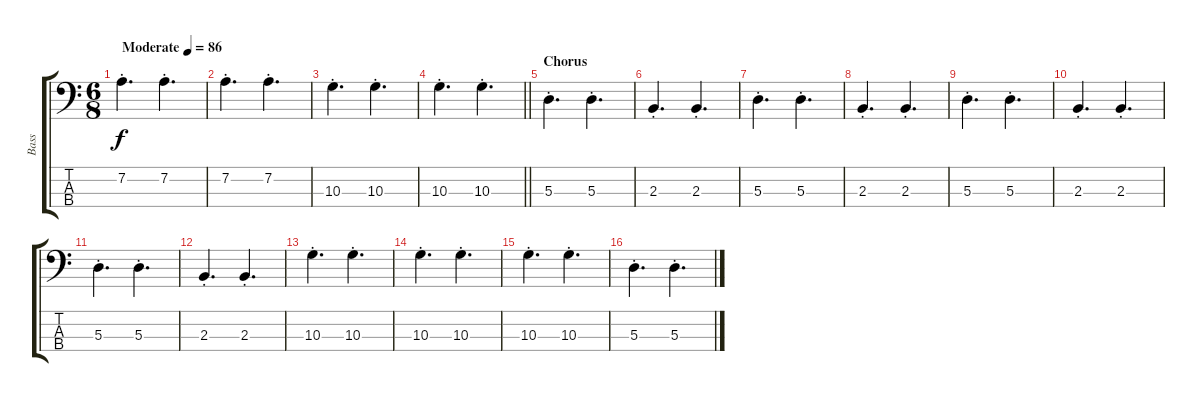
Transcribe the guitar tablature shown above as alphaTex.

\track ("Bass" "Bass") {instrument electricbassfinger}
\staff {score tabs}
\tuning (G2 D2 A1 E1) {hide}
\ts (6 8)
\tempo (86 "Moderate")
\clef f4
\ks c
7.2{st}.4{d dy f instrument electricbassfinger} 7.2{st}.4{d} |
7.2{st}.4{d} 7.2{st}.4{d} |
10.3{st}.4{d} 10.3{st}.4{d} |
\barLineRight lightlight
10.3{st}.4{d} 10.3{st}.4{d} |
\section ("" "Chorus")
5.3{st}.4{d} 5.3{st}.4{d} |
2.3{st}.4{d} 2.3{st}.4{d} |
5.3{st}.4{d} 5.3{st}.4{d} |
2.3{st}.4{d} 2.3{st}.4{d} |
5.3{st}.4{d} 5.3{st}.4{d} |
2.3{st}.4{d} 2.3{st}.4{d} |
5.3{st}.4{d} 5.3{st}.4{d} |
2.3{st}.4{d} 2.3{st}.4{d} |
10.3{st}.4{d} 10.3{st}.4{d} |
10.3{st}.4{d} 10.3{st}.4{d} |
10.3{st}.4{d} 10.3{st}.4{d} |
5.3{st}.4{d} 5.3{st}.4{d}
